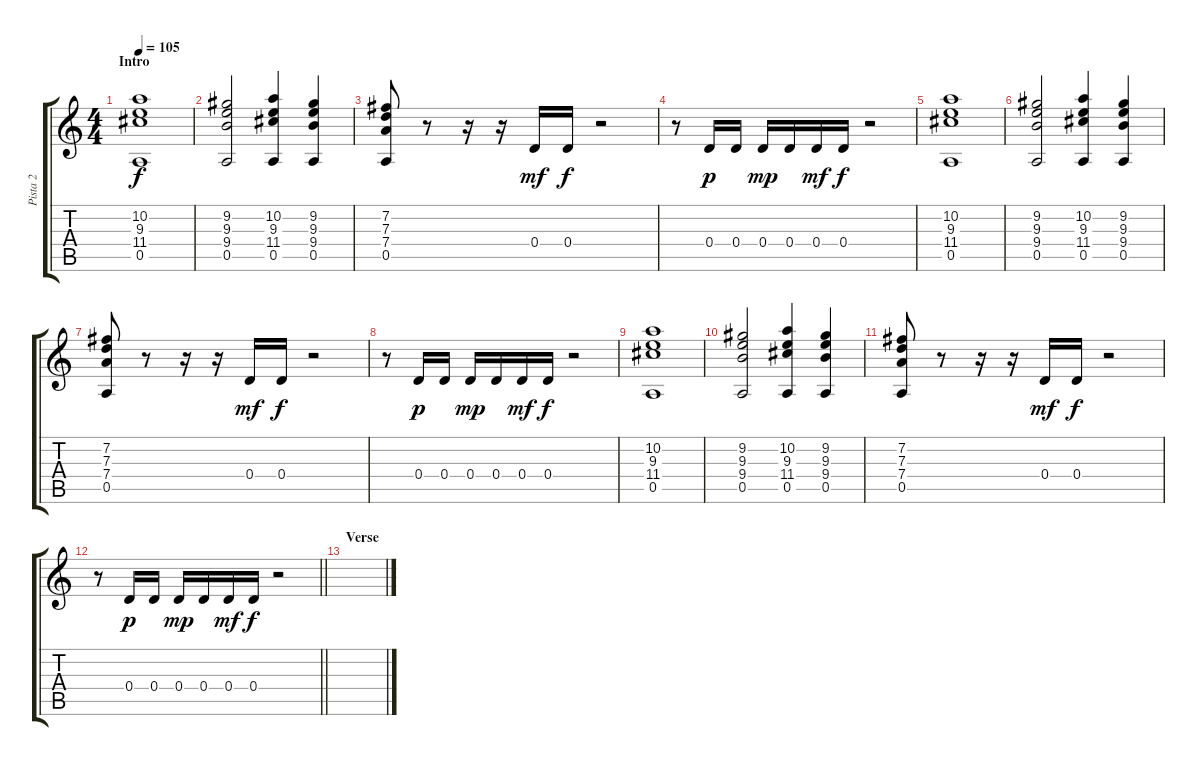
\track ("Pista 2" "Pista 2") {instrument electricguitarclean}
\staff {score tabs}
\tuning (E4 B3 G3 D3 A2 E2) {hide}
\ts (4 4)
\section ("" "Intro")
\tempo 105
\clef g2
\ks c
(10.2 9.3 11.4 0.5).1{dy f instrument electricguitarclean} |
(9.2 9.3 9.4 0.5).2 (10.2 9.3 11.4 0.5).4 (9.2 9.3 9.4 0.5).4 |
(7.2 7.3 7.4 0.5).8 r.8 r.16 r.16 0.4.16{dy mf} 0.4.16{dy f} r.2 |
r.8 0.4.16{dy p} 0.4.16 0.4.16{dy mp} 0.4.16 0.4.16{dy mf} 0.4.16{dy f} r.2 |
(10.2 9.3 11.4 0.5).1 |
(9.2 9.3 9.4 0.5).2 (10.2 9.3 11.4 0.5).4 (9.2 9.3 9.4 0.5).4 |
(7.2 7.3 7.4 0.5).8 r.8 r.16 r.16 0.4.16{dy mf} 0.4.16{dy f} r.2 |
r.8 0.4.16{dy p} 0.4.16 0.4.16{dy mp} 0.4.16 0.4.16{dy mf} 0.4.16{dy f} r.2 |
(10.2 9.3 11.4 0.5).1 |
(9.2 9.3 9.4 0.5).2 (10.2 9.3 11.4 0.5).4 (9.2 9.3 9.4 0.5).4 |
(7.2 7.3 7.4 0.5).8 r.8 r.16 r.16 0.4.16{dy mf} 0.4.16{dy f} r.2 |
\barLineRight lightlight
r.8 0.4.16{dy p} 0.4.16 0.4.16{dy mp} 0.4.16 0.4.16{dy mf} 0.4.16{dy f} r.2 |
\section ("" "Verse")
